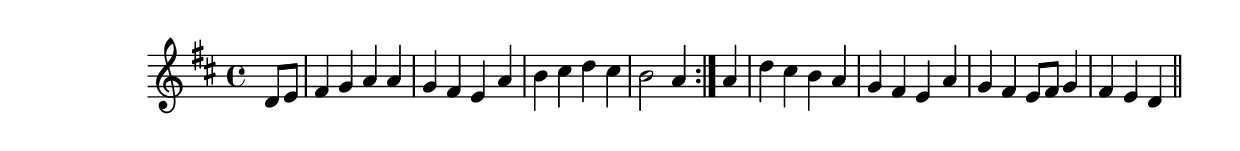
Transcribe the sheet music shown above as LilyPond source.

\version "2.19.49"
%{\header {
  title = "Chorale, `Mach's mit mir, Gott, nach deiner Gut'"
  composer = "J.S. Bach"
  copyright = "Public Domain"
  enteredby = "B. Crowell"
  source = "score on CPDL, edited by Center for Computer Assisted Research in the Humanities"
}%}
\score{{\key d \major
\time 4/4
%{\tempo 4=120
%}\relative d' {
  \partial 4
  d8 e | fis4 g a a | g fis e a | b cis d cis | b2 a4 \bar ":|." a4 |
  d4 cis b a | g fis e a | g fis e8 fis g4 | fis4 e d
  \bar "||"
}
}}